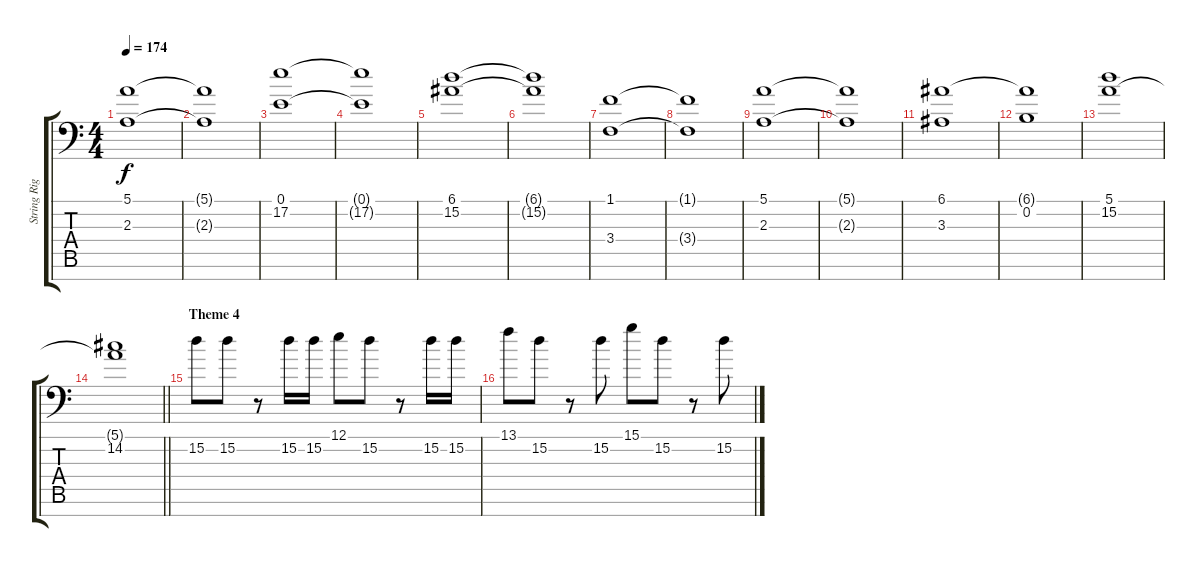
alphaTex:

\track ("String Right" "String Rig") {instrument stringensemble1}
\staff {score tabs}
\tuning (E4 B3 G3 D3 A2 E2 C-1) {hide}
\ts (4 4)
\tempo 174
\clef f4
\ks c
(5.1 2.3).1{dy f} |
(5.1{t} 2.3{t}).1 |
(0.1 17.2).1 |
(0.1{t} 17.2{t}).1 |
(6.1 15.2).1 |
(6.1{t} 15.2{t}).1 |
(1.1 3.4).1 |
(1.1{t} 3.4{t}).1 |
(5.1 2.3).1 |
(5.1{t} 2.3{t}).1 |
(6.1 3.3).1 |
(6.1{t} 0.2).1 |
(5.1 15.2).1 |
\barLineRight lightlight
(5.1{t} 14.2).1 |
\section ("" "Theme 4")
15.2.8 15.2.8 r.8 15.2.16 15.2.16 12.1.8 15.2.8 r.8 15.2.16 15.2.16 |
13.1.8 15.2.8 r.8 15.2.8 15.1.8 15.2.8 r.8 15.2.8
